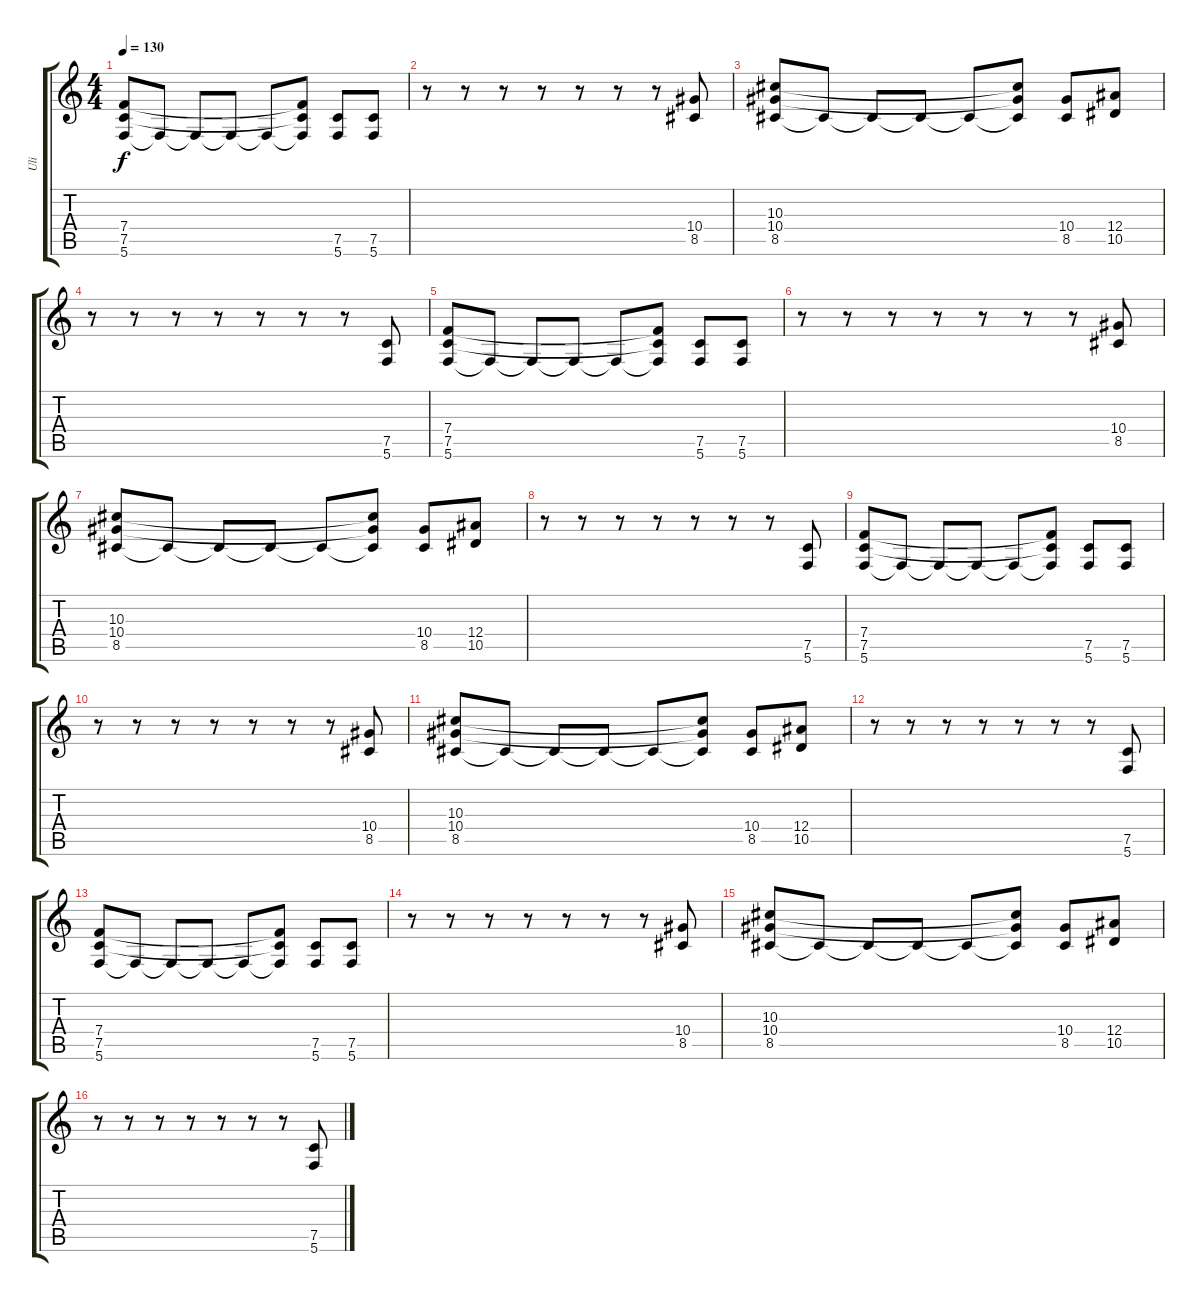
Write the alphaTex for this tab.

\track ("Uli" "Uli") {instrument distortionguitar}
\staff {score tabs}
\tuning (C4 G3 Eb3 Bb2 F2 C2) {hide}
\ts (4 4)
\tempo 130
\clef g2
\ks c
(7.4 7.5 5.6).8{dy f} 5.6{t}.8 5.6{t}.8 5.6{t}.8 5.6{t}.8 (7.4{t} 7.5{t} 5.6{t}).8 (7.5 5.6).8 (7.5 5.6).8 |
r.8 r.8 r.8 r.8 r.8 r.8 r.8 (10.4 8.5).8 |
(10.3 10.4 8.5).8 8.5{t}.8 8.5{t}.8 8.5{t}.8 8.5{t}.8 (10.3{t} 10.4{t} 8.5{t}).8 (10.4 8.5).8 (12.4 10.5).8 |
r.8 r.8 r.8 r.8 r.8 r.8 r.8 (7.5 5.6).8 |
(7.4 7.5 5.6).8 5.6{t}.8 5.6{t}.8 5.6{t}.8 5.6{t}.8 (7.4{t} 7.5{t} 5.6{t}).8 (7.5 5.6).8 (7.5 5.6).8 |
r.8 r.8 r.8 r.8 r.8 r.8 r.8 (10.4 8.5).8 |
(10.3 10.4 8.5).8 8.5{t}.8 8.5{t}.8 8.5{t}.8 8.5{t}.8 (10.3{t} 10.4{t} 8.5{t}).8 (10.4 8.5).8 (12.4 10.5).8 |
r.8 r.8 r.8 r.8 r.8 r.8 r.8 (7.5 5.6).8 |
(7.4 7.5 5.6).8 5.6{t}.8 5.6{t}.8 5.6{t}.8 5.6{t}.8 (7.4{t} 7.5{t} 5.6{t}).8 (7.5 5.6).8 (7.5 5.6).8 |
r.8 r.8 r.8 r.8 r.8 r.8 r.8 (10.4 8.5).8 |
(10.3 10.4 8.5).8 8.5{t}.8 8.5{t}.8 8.5{t}.8 8.5{t}.8 (10.3{t} 10.4{t} 8.5{t}).8 (10.4 8.5).8 (12.4 10.5).8 |
r.8 r.8 r.8 r.8 r.8 r.8 r.8 (7.5 5.6).8 |
(7.4 7.5 5.6).8 5.6{t}.8 5.6{t}.8 5.6{t}.8 5.6{t}.8 (7.4{t} 7.5{t} 5.6{t}).8 (7.5 5.6).8 (7.5 5.6).8 |
r.8 r.8 r.8 r.8 r.8 r.8 r.8 (10.4 8.5).8 |
(10.3 10.4 8.5).8 8.5{t}.8 8.5{t}.8 8.5{t}.8 8.5{t}.8 (10.3{t} 10.4{t} 8.5{t}).8 (10.4 8.5).8 (12.4 10.5).8 |
r.8 r.8 r.8 r.8 r.8 r.8 r.8 (7.5 5.6).8
